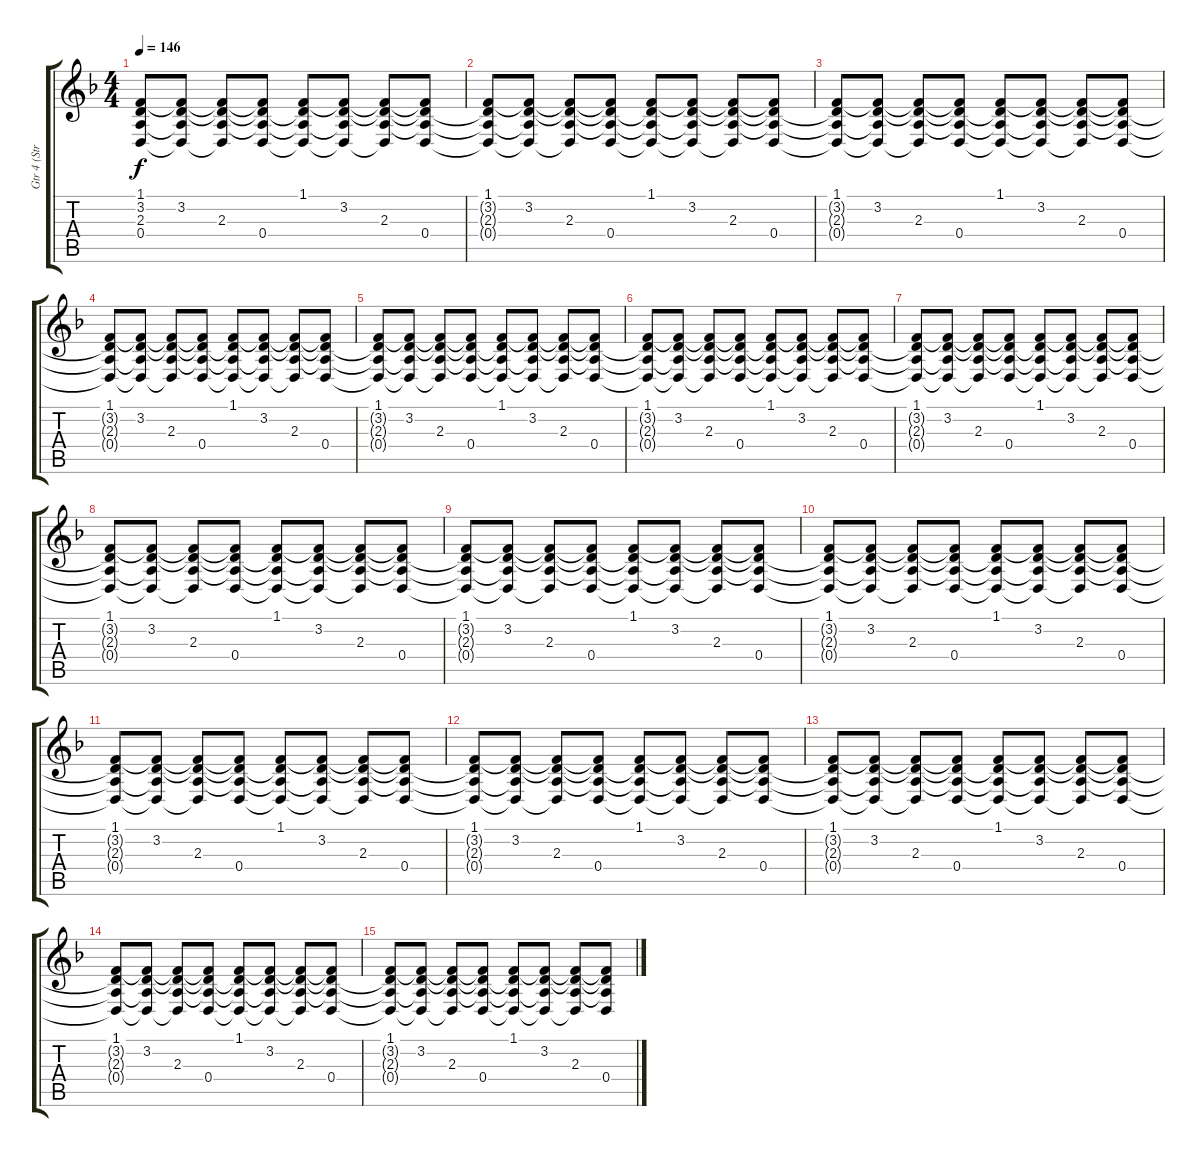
\track ("Gtr 4 (Strings)" "Gtr 4 (Str") {instrument stringensemble1}
\staff {score tabs}
\tuning (E4 B3 G3 D3 A2 D2) {hide}
\ts (4 4)
\tempo 146
\clef g2
\ks f
(1.1 3.2{t} 2.3{t} 0.4{t}).8{dy f} (1.1{t} 3.2 2.3{t} 0.4{t}).8 (1.1{t} 3.2{t} 2.3 0.4{t}).8 (1.1{t} 3.2{t} 2.3{t} 0.4).8 (1.1 3.2{t} 2.3{t} 0.4{t}).8 (1.1{t} 3.2 2.3{t} 0.4{t}).8 (1.1{t} 3.2{t} 2.3 0.4{t}).8 (1.1{t} 3.2{t} 2.3{t} 0.4).8 |
(1.1 3.2{t} 2.3{t} 0.4{t}).8 (1.1{t} 3.2 2.3{t} 0.4{t}).8 (1.1{t} 3.2{t} 2.3 0.4{t}).8 (1.1{t} 3.2{t} 2.3{t} 0.4).8 (1.1 3.2{t} 2.3{t} 0.4{t}).8 (1.1{t} 3.2 2.3{t} 0.4{t}).8 (1.1{t} 3.2{t} 2.3 0.4{t}).8 (1.1{t} 3.2{t} 2.3{t} 0.4).8 |
(1.1 3.2{t} 2.3{t} 0.4{t}).8 (1.1{t} 3.2 2.3{t} 0.4{t}).8 (1.1{t} 3.2{t} 2.3 0.4{t}).8 (1.1{t} 3.2{t} 2.3{t} 0.4).8 (1.1 3.2{t} 2.3{t} 0.4{t}).8 (1.1{t} 3.2 2.3{t} 0.4{t}).8 (1.1{t} 3.2{t} 2.3 0.4{t}).8 (1.1{t} 3.2{t} 2.3{t} 0.4).8 |
(1.1 3.2{t} 2.3{t} 0.4{t}).8 (1.1{t} 3.2 2.3{t} 0.4{t}).8 (1.1{t} 3.2{t} 2.3 0.4{t}).8 (1.1{t} 3.2{t} 2.3{t} 0.4).8 (1.1 3.2{t} 2.3{t} 0.4{t}).8 (1.1{t} 3.2 2.3{t} 0.4{t}).8 (1.1{t} 3.2{t} 2.3 0.4{t}).8 (1.1{t} 3.2{t} 2.3{t} 0.4).8 |
(1.1 3.2{t} 2.3{t} 0.4{t}).8 (1.1{t} 3.2 2.3{t} 0.4{t}).8 (1.1{t} 3.2{t} 2.3 0.4{t}).8 (1.1{t} 3.2{t} 2.3{t} 0.4).8 (1.1 3.2{t} 2.3{t} 0.4{t}).8 (1.1{t} 3.2 2.3{t} 0.4{t}).8 (1.1{t} 3.2{t} 2.3 0.4{t}).8 (1.1{t} 3.2{t} 2.3{t} 0.4).8 |
(1.1 3.2{t} 2.3{t} 0.4{t}).8 (1.1{t} 3.2 2.3{t} 0.4{t}).8 (1.1{t} 3.2{t} 2.3 0.4{t}).8 (1.1{t} 3.2{t} 2.3{t} 0.4).8 (1.1 3.2{t} 2.3{t} 0.4{t}).8 (1.1{t} 3.2 2.3{t} 0.4{t}).8 (1.1{t} 3.2{t} 2.3 0.4{t}).8 (1.1{t} 3.2{t} 2.3{t} 0.4).8 |
(1.1 3.2{t} 2.3{t} 0.4{t}).8 (1.1{t} 3.2 2.3{t} 0.4{t}).8 (1.1{t} 3.2{t} 2.3 0.4{t}).8 (1.1{t} 3.2{t} 2.3{t} 0.4).8 (1.1 3.2{t} 2.3{t} 0.4{t}).8 (1.1{t} 3.2 2.3{t} 0.4{t}).8 (1.1{t} 3.2{t} 2.3 0.4{t}).8 (1.1{t} 3.2{t} 2.3{t} 0.4).8 |
(1.1 3.2{t} 2.3{t} 0.4{t}).8{volume 7} (1.1{t} 3.2 2.3{t} 0.4{t}).8 (1.1{t} 3.2{t} 2.3 0.4{t}).8 (1.1{t} 3.2{t} 2.3{t} 0.4).8 (1.1 3.2{t} 2.3{t} 0.4{t}).8 (1.1{t} 3.2 2.3{t} 0.4{t}).8 (1.1{t} 3.2{t} 2.3 0.4{t}).8 (1.1{t} 3.2{t} 2.3{t} 0.4).8 |
(1.1 3.2{t} 2.3{t} 0.4{t}).8 (1.1{t} 3.2 2.3{t} 0.4{t}).8 (1.1{t} 3.2{t} 2.3 0.4{t}).8 (1.1{t} 3.2{t} 2.3{t} 0.4).8 (1.1 3.2{t} 2.3{t} 0.4{t}).8 (1.1{t} 3.2 2.3{t} 0.4{t}).8 (1.1{t} 3.2{t} 2.3 0.4{t}).8 (1.1{t} 3.2{t} 2.3{t} 0.4).8 |
(1.1 3.2{t} 2.3{t} 0.4{t}).8 (1.1{t} 3.2 2.3{t} 0.4{t}).8 (1.1{t} 3.2{t} 2.3 0.4{t}).8 (1.1{t} 3.2{t} 2.3{t} 0.4).8 (1.1 3.2{t} 2.3{t} 0.4{t}).8 (1.1{t} 3.2 2.3{t} 0.4{t}).8 (1.1{t} 3.2{t} 2.3 0.4{t}).8 (1.1{t} 3.2{t} 2.3{t} 0.4).8 |
(1.1 3.2{t} 2.3{t} 0.4{t}).8 (1.1{t} 3.2 2.3{t} 0.4{t}).8 (1.1{t} 3.2{t} 2.3 0.4{t}).8 (1.1{t} 3.2{t} 2.3{t} 0.4).8 (1.1 3.2{t} 2.3{t} 0.4{t}).8 (1.1{t} 3.2 2.3{t} 0.4{t}).8 (1.1{t} 3.2{t} 2.3 0.4{t}).8 (1.1{t} 3.2{t} 2.3{t} 0.4).8 |
(1.1 3.2{t} 2.3{t} 0.4{t}).8{volume 0} (1.1{t} 3.2 2.3{t} 0.4{t}).8 (1.1{t} 3.2{t} 2.3 0.4{t}).8 (1.1{t} 3.2{t} 2.3{t} 0.4).8 (1.1 3.2{t} 2.3{t} 0.4{t}).8 (1.1{t} 3.2 2.3{t} 0.4{t}).8 (1.1{t} 3.2{t} 2.3 0.4{t}).8 (1.1{t} 3.2{t} 2.3{t} 0.4).8 |
(1.1 3.2{t} 2.3{t} 0.4{t}).8 (1.1{t} 3.2 2.3{t} 0.4{t}).8 (1.1{t} 3.2{t} 2.3 0.4{t}).8 (1.1{t} 3.2{t} 2.3{t} 0.4).8 (1.1 3.2{t} 2.3{t} 0.4{t}).8 (1.1{t} 3.2 2.3{t} 0.4{t}).8 (1.1{t} 3.2{t} 2.3 0.4{t}).8 (1.1{t} 3.2{t} 2.3{t} 0.4).8 |
(1.1 3.2{t} 2.3{t} 0.4{t}).8 (1.1{t} 3.2 2.3{t} 0.4{t}).8 (1.1{t} 3.2{t} 2.3 0.4{t}).8 (1.1{t} 3.2{t} 2.3{t} 0.4).8 (1.1 3.2{t} 2.3{t} 0.4{t}).8 (1.1{t} 3.2 2.3{t} 0.4{t}).8 (1.1{t} 3.2{t} 2.3 0.4{t}).8 (1.1{t} 3.2{t} 2.3{t} 0.4).8 |
(1.1 3.2{t} 2.3{t} 0.4{t}).8 (1.1{t} 3.2 2.3{t} 0.4{t}).8 (1.1{t} 3.2{t} 2.3 0.4{t}).8 (1.1{t} 3.2{t} 2.3{t} 0.4).8 (1.1 3.2{t} 2.3{t} 0.4{t}).8 (1.1{t} 3.2 2.3{t} 0.4{t}).8 (1.1{t} 3.2{t} 2.3 0.4{t}).8 (1.1{t} 3.2{t} 2.3{t} 0.4).8
